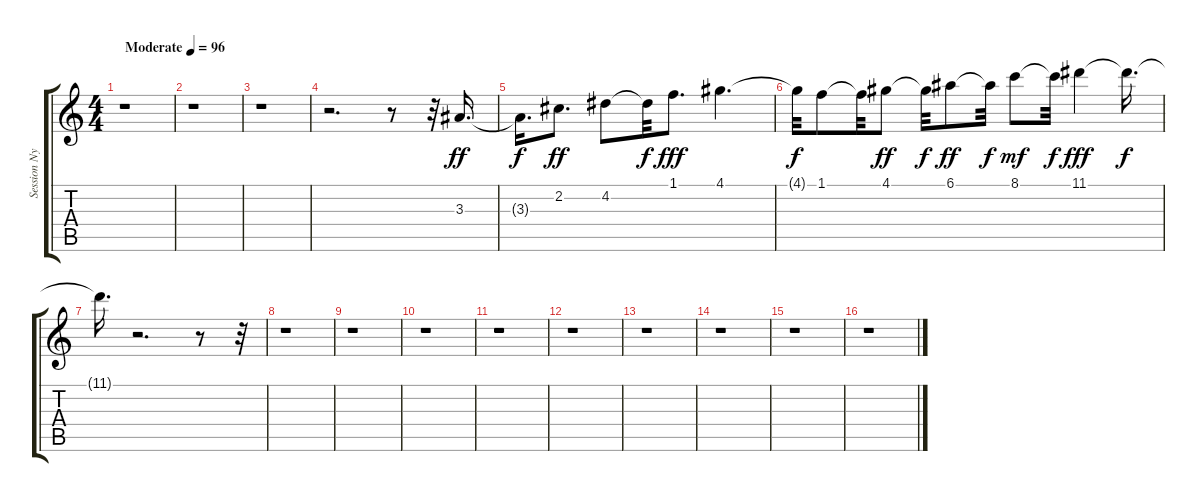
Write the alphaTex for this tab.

\track ("Session Nylon" "Session Ny") {instrument acousticguitarnylon}
\staff {score tabs}
\tuning (E4 B3 G3 D3 A2 E2) {hide}
\ts (4 4)
\tempo (96 "Moderate")
\clef g2
\ks c
r.1{dy ff instrument acousticguitarnylon} |
r.1 |
r.1 |
r.2{d} r.8 r.32 3.3.16{d} |
3.3{t}.16{d dy f} 2.2.8{d dy ff balance 9} 4.2.8{balance 15} 4.2{t}.32{dy f} 1.1.8{d dy fff balance 10} 4.1.4{d balance 6} |
4.1{t}.32{dy f} 1.1.8{balance 0} 1.1{t}.32 4.1.8{dy ff} 4.1{t}.32{dy f} 6.1.8{dy ff} 6.1{t}.32{dy f} 8.1.8{dy mf balance 2} 8.1{t}.32{dy f} 11.1.4{dy fff balance 6} 11.1{t}.16{d dy f} |
11.1{t}.16{d} r.2{d} r.8 r.32 |
r.1 |
r.1 |
r.1 |
r.1 |
r.1 |
r.1 |
r.1 |
r.1 |
r.1
